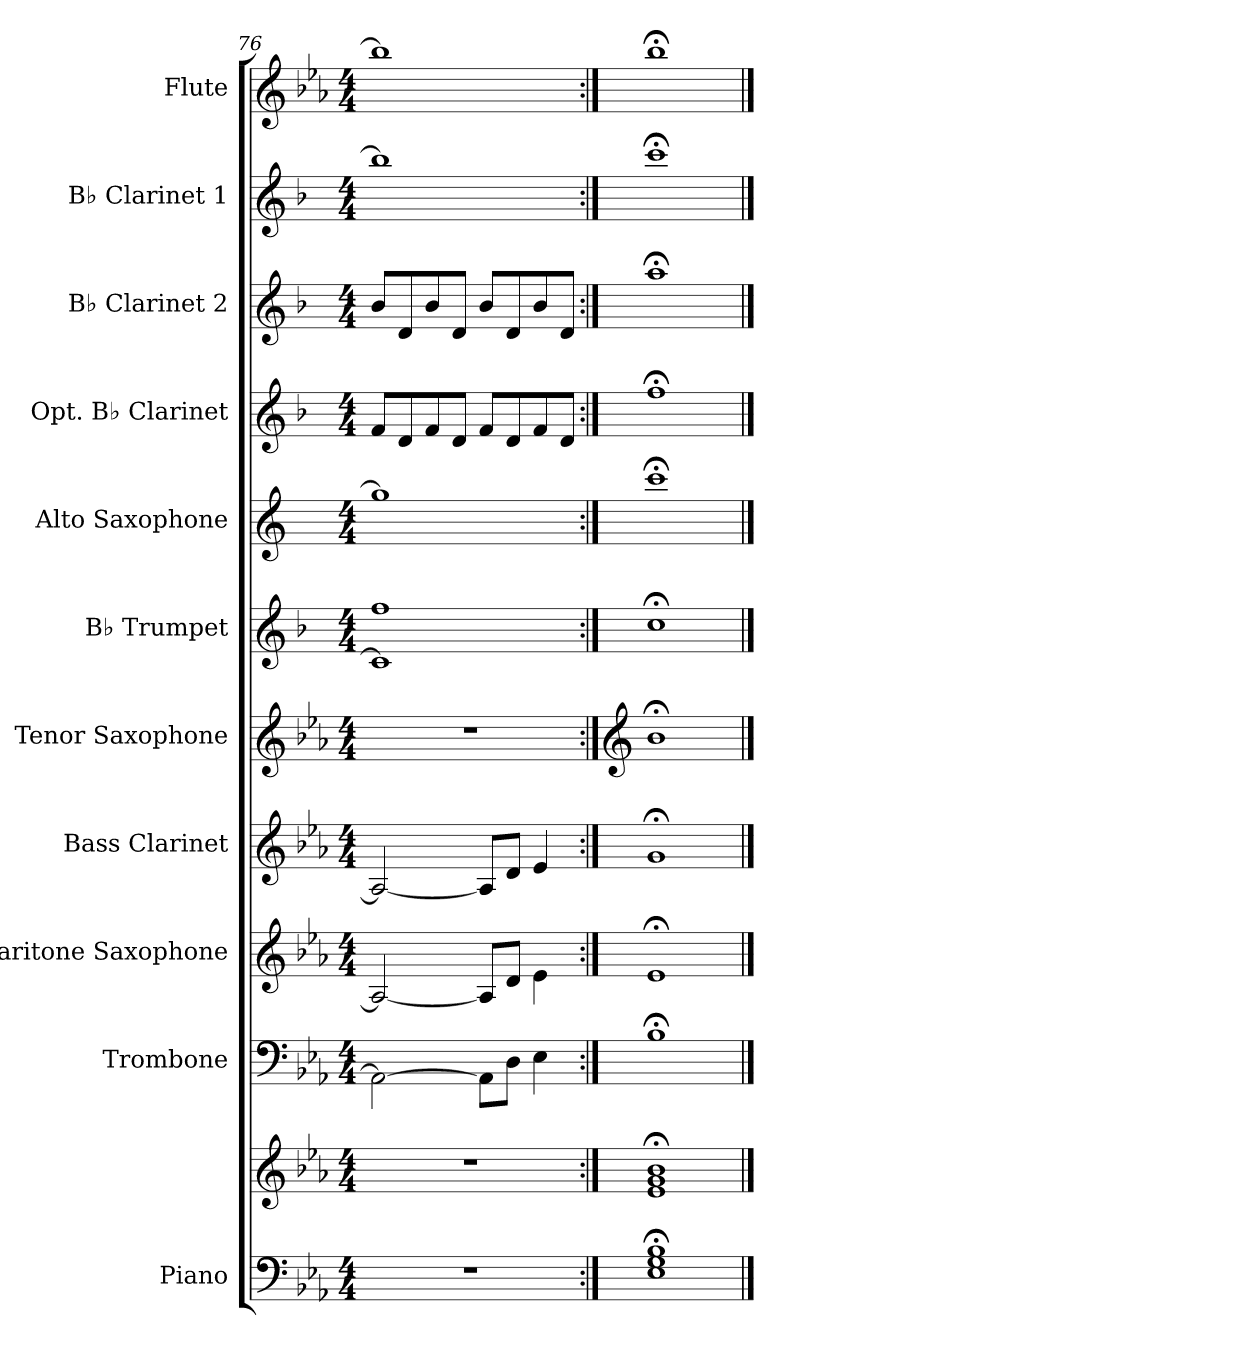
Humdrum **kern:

**kern	**kern	**kern	**kern	**kern	**kern	**kern	**kern	**kern	**kern	**kern	**kern
*part11	*part11	*part10	*part9	*part8	*part7	*part6	*part5	*part4	*part3	*part2	*part1
*staff12	*staff11	*staff10	*staff9	*staff8	*staff7	*staff6	*staff5	*staff4	*staff3	*staff2	*staff1
*I"Piano	*	*I"Trombone	*I"Baritone Saxophone	*I"Bass Clarinet	*I"Tenor Saxophone	*I"B♭ Trumpet	*I"Alto Saxophone	*I"Opt. B♭ Clarinet	*I"B♭ Clarinet 2	*I"B♭ Clarinet 1	*I"Flute
*I'Pno.	*	*I'Trb.	*I'Bar. Sax.	*I'B. Cl.	*I'T. Sax.	*I'B♭ Tpt.	*I'A. Sax.	*I'B♭ Cl.	*I'B♭ Cl.	*I'B♭ Cl.	*I'Fl.
*clefF4	*clefG2	*clefF4	*clefG2	*clefG2	*clefG2	*clefG2	*clefG2	*clefG2	*clefG2	*clefG2	*clefG2
*	*	*	*ITrd12c21	*ITrd8c14	*ITrd8c14	*ITrd1c2	*ITrd5c9	*ITrd1c2	*ITrd1c2	*ITrd1c2	*
*k[b-e-a-]	*k[b-e-a-]	*k[b-e-a-]	*k[b-e-a-]	*k[b-e-a-]	*k[b-e-a-]	*k[b-e-a-]	*k[b-e-a-]	*k[b-e-a-]	*k[b-e-a-]	*k[b-e-a-]	*k[b-e-a-]
*E-:	*E-:	*E-:	*	*	*	*	*	*	*	*	*E-:
*M4/4	*M4/4	*M4/4	*M4/4	*M4/4	*M4/4	*M4/4	*M4/4	*M4/4	*M4/4	*M4/4	*M4/4
=76	=76	=76	=76	=76	=76	=76	=76	=76	=76	=76	=76
*	*	*	*	*	*	*^	*	*	*	*	*
1r	1r	2AA-\_	2AA-/_	2AA-/_	1r	1ee-	1B-]	1b-]	8e-/L	8a-/L	1aa-]	1bb-]
.	.	.	.	.	.	.	.	.	8c/	8c/	.	.
.	.	.	.	.	.	.	.	.	8e-/	8a-/	.	.
.	.	.	.	.	.	.	.	.	8c/J	8c/J	.	.
.	.	8AA-\L]	8AA-/L]	8AA-/L]	.	.	.	.	8e-/L	8a-/L	.	.
.	.	8D\J	8D/J	8D/J	.	.	.	.	8c/	8c/	.	.
.	.	4E-\	4E-\	4E-/	.	.	.	.	8e-/	8a-/	.	.
.	.	.	.	.	.	.	.	.	8c/J	8c/J	.	.
*	*	*	*	*	*	*v	*v	*	*	*	*	*
!!LO:PB:g=z
=77:|!	=77:|!	=77:|!	=77:|!	=77:|!	=77:|!	=77:|!	=77:|!	=77:|!	=77:|!	=77:|!	=77:|!
*	*	*	*	*	*clefG2	*	*	*	*	*	*
1E-;< 1G;< 1B-;<	1e-;< 1g;< 1b-;<	1B-;<	1E-;<	1G;<	1B-;<	1b-;<	1ee-;<	1ee-;<	1gg;<	1bb-;<	1bb-;<
==	==	==	==	==	==	==	==	==	==	==	==
*-	*-	*-	*-	*-	*-	*-	*-	*-	*-	*-	*-
